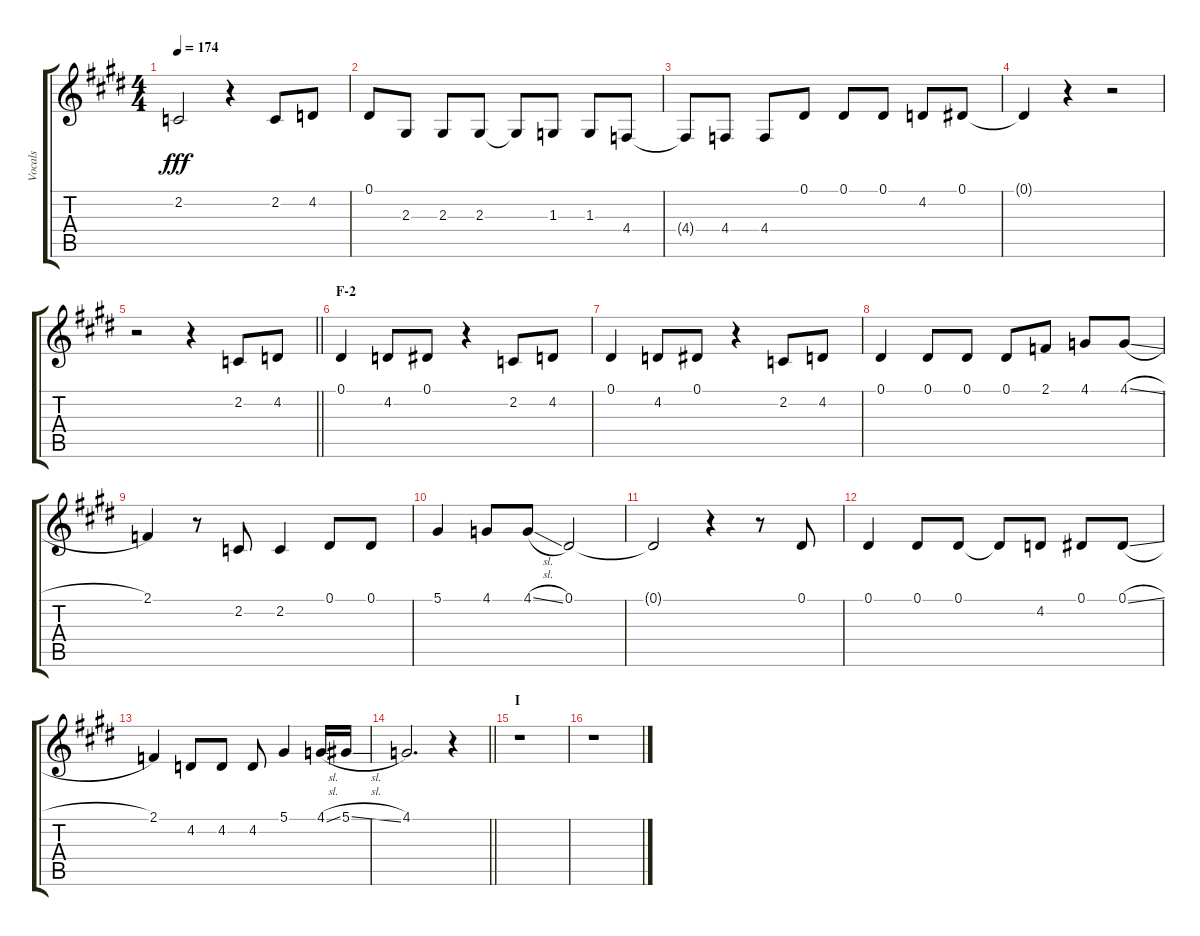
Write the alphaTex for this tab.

\track ("Vocals" "Vocals") {instrument voiceoohs}
\staff {score tabs}
\tuning (Eb4 Bb3 Gb3 Db3 Ab2 Eb2) {hide}
\ts (4 4)
\tempo 174
\clef g2
\ks e
2.2.2{dy fff} r.4 2.2.8 4.2.8 |
0.1.8 2.3.8 2.3.8 2.3.8 2.3{t}.8 1.3.8 1.3.8 4.4.8 |
4.4{t}.8 4.4.8 4.4.8 0.1.8 0.1.8 0.1.8 4.2.8 0.1.8 |
0.1{t}.4 r.4 r.2 |
\barLineRight lightlight
r.2 r.4 2.2.8 4.2.8 |
\section ("" "F-2")
0.1.4 4.2.8 0.1.8 r.4 2.2.8 4.2.8 |
0.1.4 4.2.8 0.1.8 r.4 2.2.8 4.2.8 |
0.1.4 0.1.8 0.1.8 0.1.8 2.1.8 4.1.8 4.1{sl}.8 |
2.1.4 r.8 2.2.8 2.2.4 0.1.8 0.1.8 |
5.1.4 4.1.8 4.1{sl}.8 0.1.2 |
0.1{t}.2 r.4 r.8 0.1.8 |
0.1.4 0.1.8 0.1.8 0.1{t}.8 4.2.8 0.1.8 0.1{sl}.8 |
2.1.4 4.2.8 4.2.8 4.2.8 5.1.4 4.1{sl}.16 5.1{sl}.16 |
\barLineRight lightlight
4.1.2{d} r.4 |
\section ("" "I")
r.1 |
r.1
